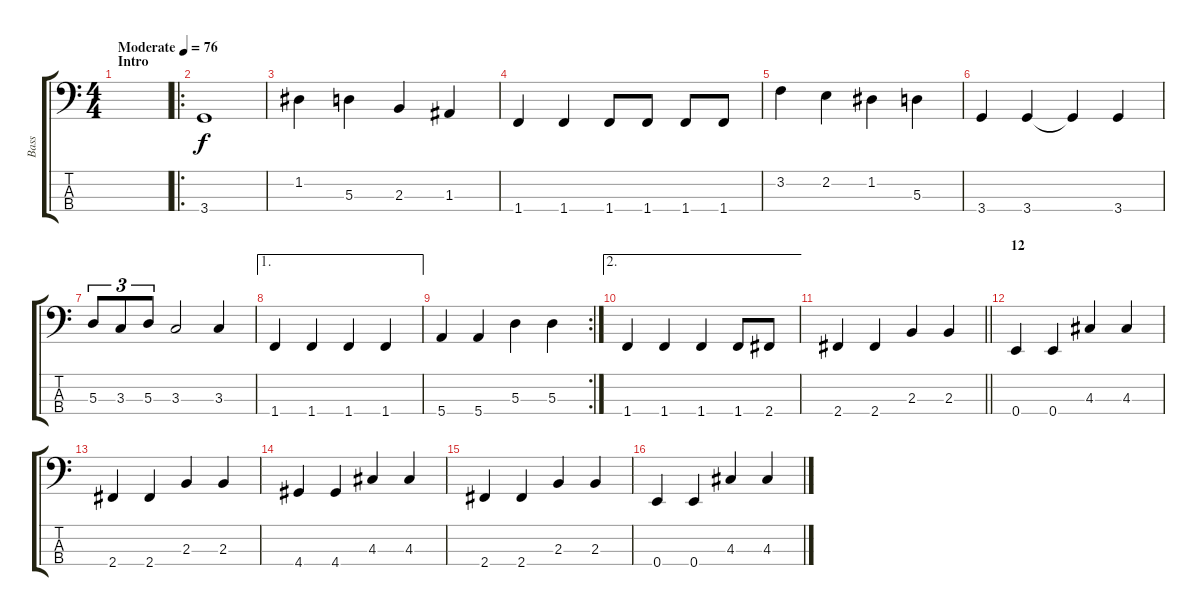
\track ("Bass" "Bass") {instrument electricbassfinger}
\staff {score tabs}
\tuning (G2 D2 A1 E1) {hide}
\ts (4 4)
\section ("" "Intro")
\tempo (76 "Moderate")
\clef f4
\ks c
|
\ro
3.4.1 |
1.2.4 5.3.4 2.3.4 1.3.4 |
1.4.4 1.4.4 1.4.8 1.4.8 1.4.8 1.4.8 |
3.2.4 2.2.4 1.2.4 5.3.4 |
3.4.4 3.4.4 3.4{t}.4 3.4.4 |
5.3.8{tu (3 2)} 3.3.8{tu (3 2)} 5.3.8{tu (3 2)} 3.3.2 3.3.4 |
\ae 1
1.4.4 1.4.4 1.4.4 1.4.4 |
\rc 2
5.4.4 5.4.4 5.3.4 5.3.4 |
\ae 2
1.4.4 1.4.4 1.4.4 1.4.8 2.4.8 |
\barLineRight lightlight
2.4.4 2.4.4 2.3.4 2.3.4 |
\section ("" "12")
0.4.4 0.4.4 4.3.4 4.3.4 |
2.4.4 2.4.4 2.3.4 2.3.4 |
4.4.4 4.4.4 4.3.4 4.3.4 |
2.4.4 2.4.4 2.3.4 2.3.4 |
0.4.4 0.4.4 4.3.4 4.3.4
